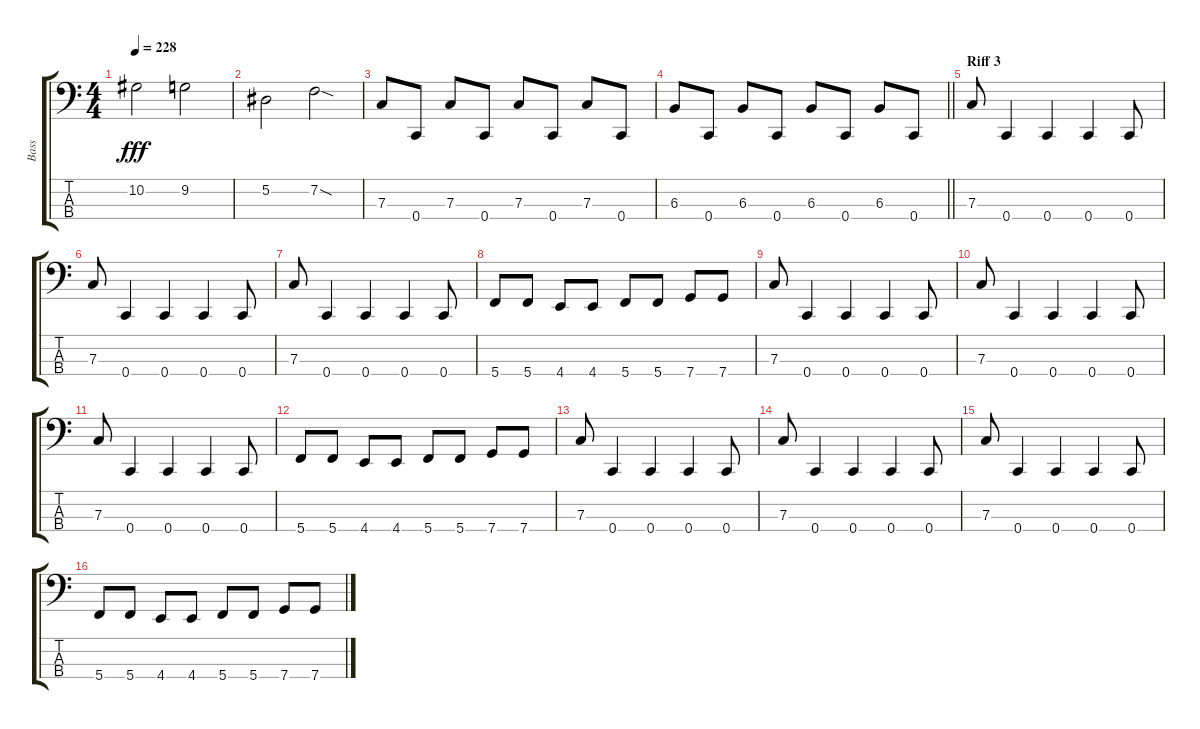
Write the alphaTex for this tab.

\track ("Bass" "Bass") {instrument electricbasspick}
\staff {score tabs}
\tuning (Eb2 Bb1 F1 C1) {hide}
\ts (4 4)
\tempo 228
\clef f4
\ks c
10.2.2{dy fff} 9.2.2 |
5.2.2 7.2{sod}.2 |
7.3.8 0.4.8 7.3.8 0.4.8 7.3.8 0.4.8 7.3.8 0.4.8 |
\barLineRight lightlight
6.3.8 0.4.8 6.3.8 0.4.8 6.3.8 0.4.8 6.3.8 0.4.8 |
\section ("" "Riff 3")
7.3.8 0.4.4 0.4.4 0.4.4 0.4.8 |
7.3.8 0.4.4 0.4.4 0.4.4 0.4.8 |
7.3.8 0.4.4 0.4.4 0.4.4 0.4.8 |
5.4.8 5.4.8 4.4.8 4.4.8 5.4.8 5.4.8 7.4.8 7.4.8 |
7.3.8 0.4.4 0.4.4 0.4.4 0.4.8 |
7.3.8 0.4.4 0.4.4 0.4.4 0.4.8 |
7.3.8 0.4.4 0.4.4 0.4.4 0.4.8 |
5.4.8 5.4.8 4.4.8 4.4.8 5.4.8 5.4.8 7.4.8 7.4.8 |
7.3.8 0.4.4 0.4.4 0.4.4 0.4.8 |
7.3.8 0.4.4 0.4.4 0.4.4 0.4.8 |
7.3.8 0.4.4 0.4.4 0.4.4 0.4.8 |
5.4.8 5.4.8 4.4.8 4.4.8 5.4.8 5.4.8 7.4.8 7.4.8
